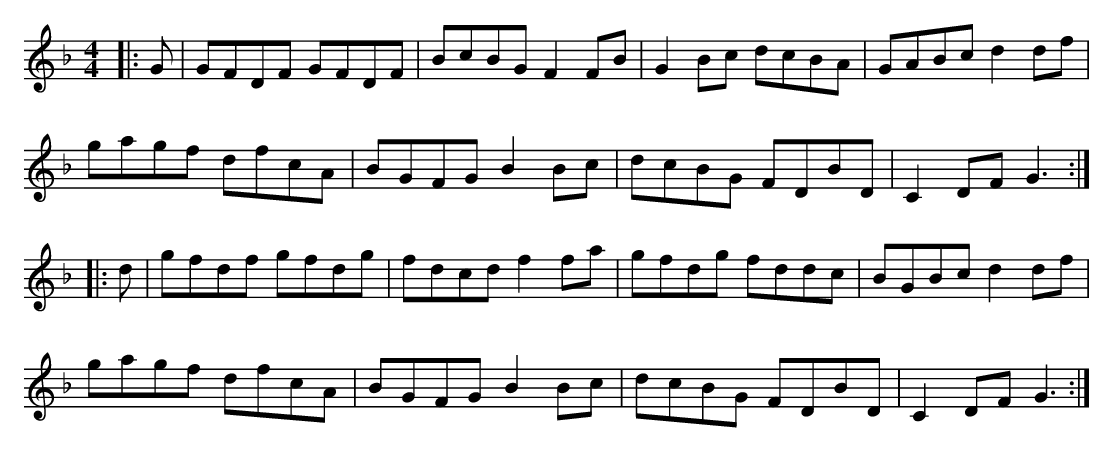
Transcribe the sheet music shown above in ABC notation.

X:1
M:4/4
K:Gdor
|:G|GFDF GFDF|BcBG F2FB|G2Bc dcBA|GABc d2 df|
gagf dfcA|BGFG B2Bc|dcBG FDBD|C2 DF G3:|
|:d|gfdf gfdg|fdcd f2fa|gfdg fddc|BGBc d2 df|
gagf dfcA|BGFG B2Bc|dcBG FDBD|C2 DF G3:|
